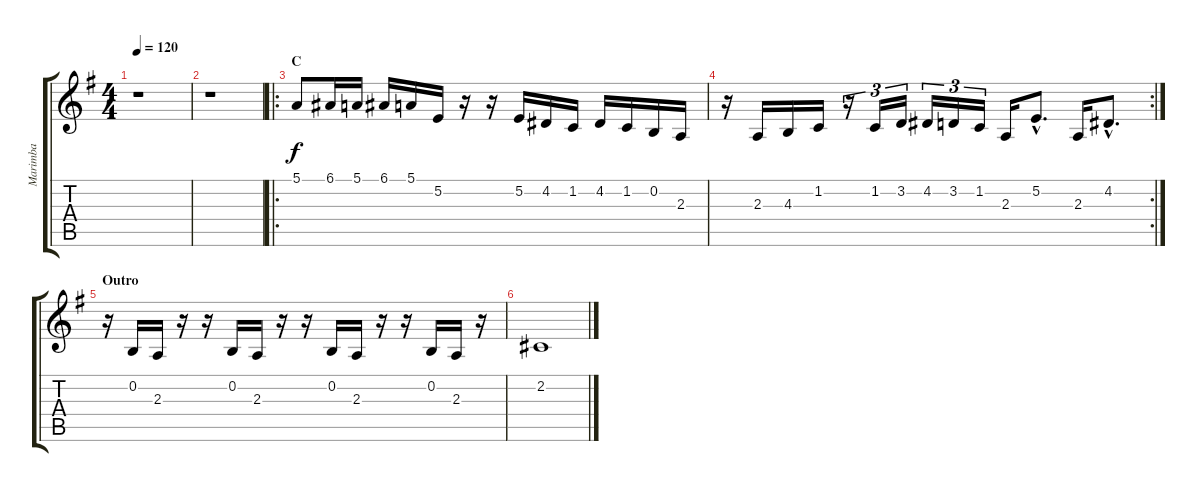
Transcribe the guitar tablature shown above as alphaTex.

\track ("Marimba" "Marimba") {instrument marimba}
\staff {score tabs}
\tuning (E4 B3 G3 D3 A2 E2) {hide}
\ts (4 4)
\tempo 120
\clef g2
\ks eminor
r.1{dy f} |
r.1 |
\ro
\section ("" "C")
5.1.8 6.1.16 5.1.16 6.1.16 5.1.16 5.2.16 r.16 r.16 5.2.16 4.2.16 1.2.16 4.2.16 1.2.16 0.2.16 2.3.16 |
\rc 2
r.16 2.3.16 4.3.16 1.2.16 r.16{tu (3 2)} 1.2.16{tu (3 2)} 3.2.16{tu (3 2)} 4.2.16{tu (3 2)} 3.2.16{tu (3 2)} 1.2.16{tu (3 2)} 2.3.16 5.2{hac}.8{d} 2.3.16 4.2{hac}.8{d} |
\section ("" "Outro")
r.16 0.2.16 2.3.16 r.16 r.16 0.2.16 2.3.16 r.16 r.16 0.2.16 2.3.16 r.16 r.16 0.2.16 2.3.16 r.16 |
2.2.1
